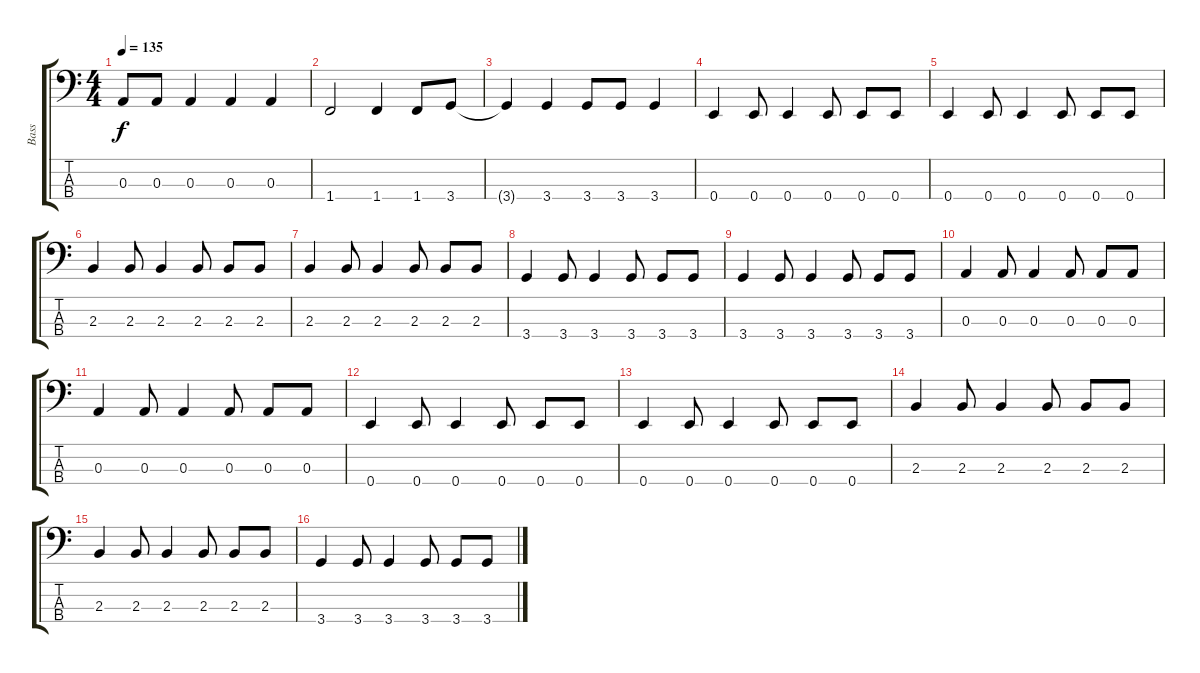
\track ("Bass" "Bass") {instrument electricbasspick}
\staff {score tabs}
\tuning (G2 D2 A1 E1) {hide}
\ts (4 4)
\tempo 135
\clef f4
\ks c
0.3{t}.8{dy f} 0.3.8 0.3.4 0.3.4 0.3.4 |
1.4.2 1.4.4 1.4.8 3.4.8 |
3.4{t}.4 3.4.4 3.4.8 3.4.8 3.4.4 |
0.4.4 0.4.8 0.4.4 0.4.8 0.4.8 0.4.8 |
0.4.4 0.4.8 0.4.4 0.4.8 0.4.8 0.4.8 |
2.3.4 2.3.8 2.3.4 2.3.8 2.3.8 2.3.8 |
2.3.4 2.3.8 2.3.4 2.3.8 2.3.8 2.3.8 |
3.4.4 3.4.8 3.4.4 3.4.8 3.4.8 3.4.8 |
3.4.4 3.4.8 3.4.4 3.4.8 3.4.8 3.4.8 |
0.3.4 0.3.8 0.3.4 0.3.8 0.3.8 0.3.8 |
0.3.4 0.3.8 0.3.4 0.3.8 0.3.8 0.3.8 |
0.4.4 0.4.8 0.4.4 0.4.8 0.4.8 0.4.8 |
0.4.4 0.4.8 0.4.4 0.4.8 0.4.8 0.4.8 |
2.3.4 2.3.8 2.3.4 2.3.8 2.3.8 2.3.8 |
2.3.4 2.3.8 2.3.4 2.3.8 2.3.8 2.3.8 |
3.4.4 3.4.8 3.4.4 3.4.8 3.4.8 3.4.8
